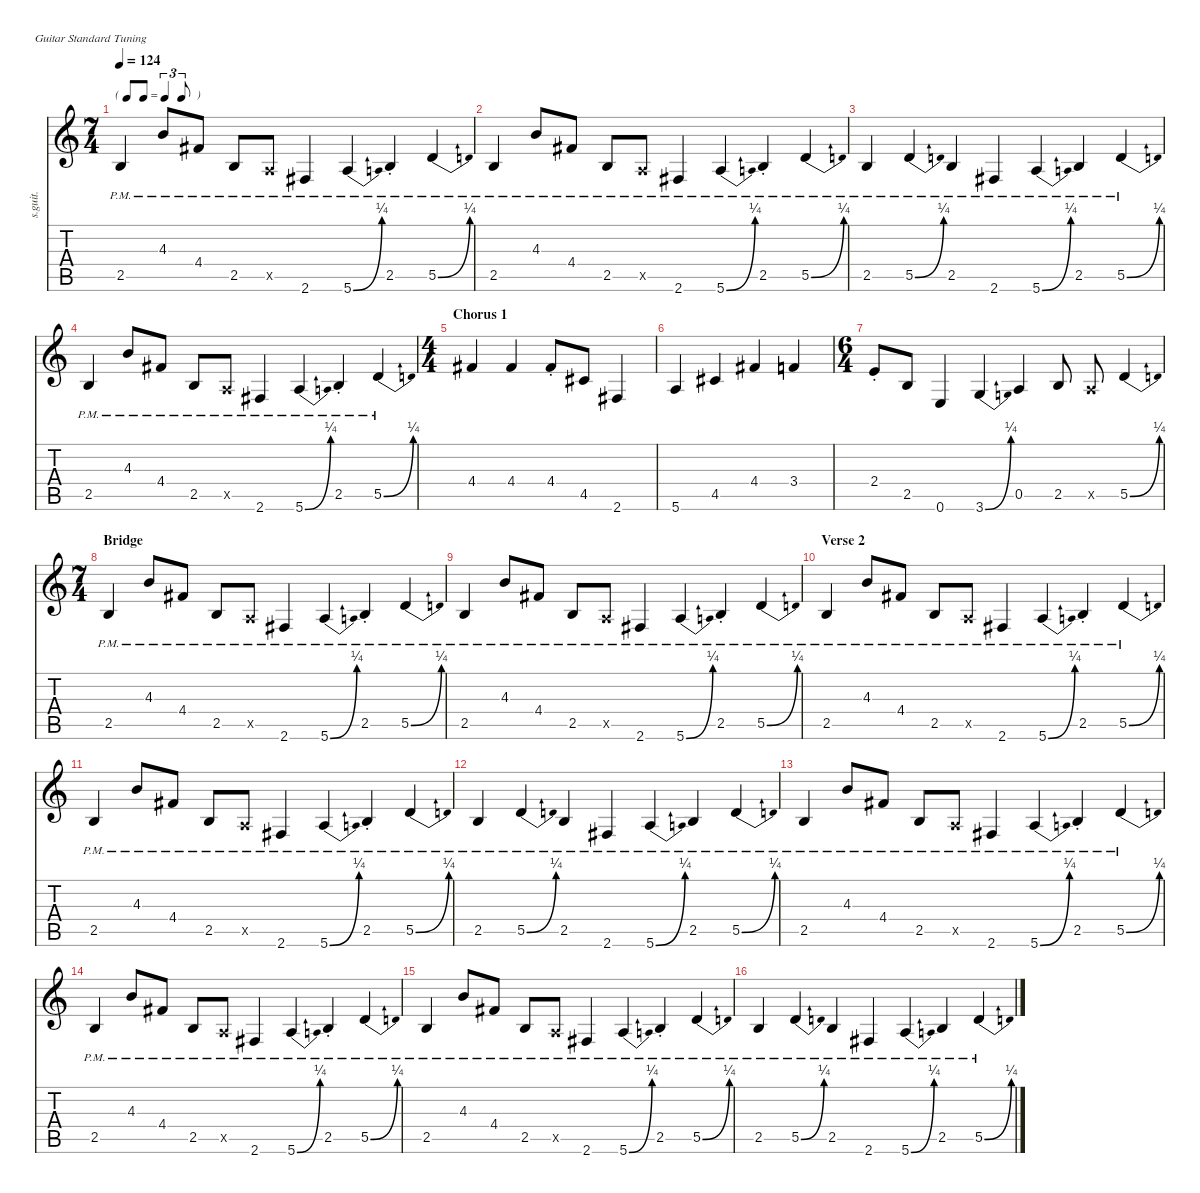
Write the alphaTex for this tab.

\defaultSystemsLayout 4
\hideDynamics
\bracketExtendMode nobrackets
\track ("David Gilmour | Fender Stratocaster | Lead Guitar" "s.guit.") {instrument overdrivenguitar}
\staff {score tabs}
\tuning (E4 B3 G3 D3 A2 E2)
\ts (7 4)
\tf triplet8th
\tempo 124
\clef g2
\ks c
2.5{pm}.4{dy f} 4.3{pm}.8 4.4{pm acc #}.8 2.5{pm}.8 0.5{pm x}.8 2.6{pm acc #}.4 5.6{be (bend 0 0 15 1) pm}.4 2.5{pm st}.4 5.5{be (bend 0 0 15 1) pm}.4 |
2.5{pm}.4 4.3{pm}.8 4.4{pm acc #}.8 2.5{pm}.8 0.5{pm x}.8 2.6{pm acc #}.4 5.6{be (bend 0 0 15 1) pm}.4 2.5{pm st}.4 5.5{be (bend 0 0 15 1) pm}.4 |
2.5{pm}.4 5.5{be (bend 0 0 30 1) pm}.4 2.5{pm}.4 2.6{pm acc #}.4 5.6{be (bend 0 0 30 1) pm}.4 2.5{pm}.4 5.5{be (bend 0 0 30 1) pm}.4 |
2.5{pm}.4 4.3{pm}.8 4.4{pm acc #}.8 2.5{pm}.8 0.5{pm x}.8 2.6{pm acc #}.4 5.6{be (bend 0 0 15 1) pm}.4 2.5{pm st}.4 5.5{be (bend 0 0 15 1) pm}.4 |
\ts (4 4)
\beaming (8 2 2 2 2)
\section ("" "Chorus 1")
4.4{acc #}.4 4.4{acc #}.4 4.4{st acc #}.8 4.5{acc #}.8 2.6{acc #}.4 |
5.6.4 4.5{acc #}.4 4.4{acc #}.4 3.4.4 |
\ts (6 4)
\beaming (8 2 2 2 2)
2.4{st}.8 2.5.8 0.6.4 3.6{be (bend 0 0 15 1)}.4 0.5.4 2.5.8 0.5{x}.8 5.5{be (bend 0 0 15 1)}.4 |
\ts (7 4)
\beaming (8 2 2 2 2)
\section ("" "Bridge")
2.5{pm}.4 4.3{pm}.8 4.4{pm acc #}.8 2.5{pm}.8 0.5{pm x}.8 2.6{pm acc #}.4 5.6{be (bend 0 0 15 1) pm}.4 2.5{pm st}.4 5.5{be (bend 0 0 15 1) pm}.4 |
2.5{pm}.4 4.3{pm}.8 4.4{pm acc #}.8 2.5{pm}.8 0.5{pm x}.8 2.6{pm acc #}.4 5.6{be (bend 0 0 15 1) pm}.4 2.5{pm st}.4 5.5{be (bend 0 0 15 1) pm}.4 |
\section ("" "Verse 2")
2.5{pm}.4 4.3{pm}.8 4.4{pm acc #}.8 2.5{pm}.8 0.5{pm x}.8 2.6{pm acc #}.4 5.6{be (bend 0 0 15 1) pm}.4 2.5{pm st}.4 5.5{be (bend 0 0 15 1) pm}.4 |
2.5{pm}.4 4.3{pm}.8 4.4{pm acc #}.8 2.5{pm}.8 0.5{pm x}.8 2.6{pm acc #}.4 5.6{be (bend 0 0 15 1) pm}.4 2.5{pm st}.4 5.5{be (bend 0 0 15 1) pm}.4 |
2.5{pm}.4 5.5{be (bend 0 0 30 1) pm}.4 2.5{pm}.4 2.6{pm acc #}.4 5.6{be (bend 0 0 30 1) pm}.4 2.5{pm}.4 5.5{be (bend 0 0 30 1) pm}.4 |
2.5{pm}.4 4.3{pm}.8 4.4{pm acc #}.8 2.5{pm}.8 0.5{pm x}.8 2.6{pm acc #}.4 5.6{be (bend 0 0 15 1) pm}.4 2.5{pm st}.4 5.5{be (bend 0 0 15 1) pm}.4 |
2.5{pm}.4 4.3{pm}.8 4.4{pm acc #}.8 2.5{pm}.8 0.5{pm x}.8 2.6{pm acc #}.4 5.6{be (bend 0 0 15 1) pm}.4 2.5{pm st}.4 5.5{be (bend 0 0 15 1) pm}.4 |
2.5{pm}.4 4.3{pm}.8 4.4{pm acc #}.8 2.5{pm}.8 0.5{pm x}.8 2.6{pm acc #}.4 5.6{be (bend 0 0 15 1) pm}.4 2.5{pm st}.4 5.5{be (bend 0 0 15 1) pm}.4 |
2.5{pm}.4 5.5{be (bend 0 0 30 1) pm}.4 2.5{pm}.4 2.6{pm acc #}.4 5.6{be (bend 0 0 30 1) pm}.4 2.5{pm}.4 5.5{be (bend 0 0 30 1) pm}.4
